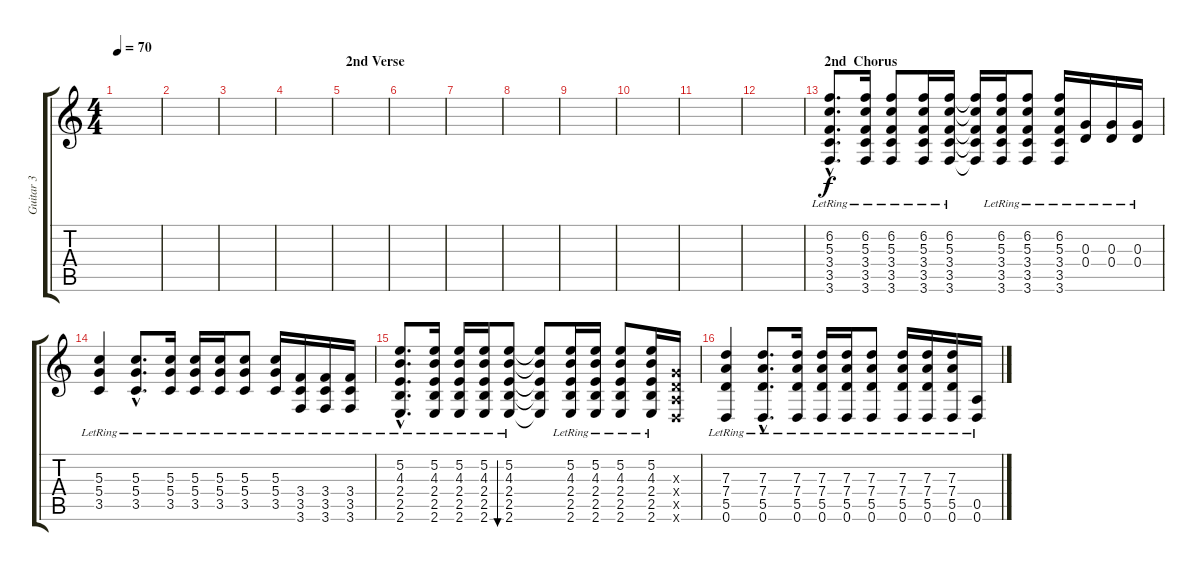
\track ("Guitar 3" "Guitar 3") {instrument overdrivenguitar}
\staff {score tabs}
\tuning (E4 B3 G3 D3 A2 D2) {hide}
\ts (4 4)
\tempo 70
\clef g2
\ks c
|
|
|
|
\section ("" "2nd Verse")
|
|
|
|
|
|
|
|
\section ("" "2nd  Chorus")
(6.2{hac lr} 5.3{hac lr} 3.4{hac lr} 3.5{hac lr} 3.6{hac lr}).8{d} (6.2{lr} 5.3{lr} 3.4{lr} 3.5{lr} 3.6{lr}).16 (6.2{lr} 5.3{lr} 3.4{lr} 3.5{lr} 3.6{lr}).8 (6.2{lr} 5.3{lr} 3.4{lr} 3.5{lr} 3.6{lr}).16 (6.2{lr} 5.3{lr} 3.4{lr} 3.5{lr} 3.6{lr}).16 (6.2{t} 5.3{t} 3.4{t} 3.5{t} 3.6{t}).16 (6.2{lr} 5.3{lr} 3.4{lr} 3.5{lr} 3.6{lr}).16 (6.2{lr} 5.3{lr} 3.4{lr} 3.5{lr} 3.6{lr}).8 (6.2{lr} 5.3{lr} 3.4{lr} 3.5{lr} 3.6{lr}).16 (0.3{lr} 0.4{lr}).16 (0.3{lr} 0.4{lr}).16 (0.3{lr} 0.4{lr}).16 |
(5.3{lr} 5.4{lr} 3.5{lr}).4 (5.3{hac lr} 5.4{hac lr} 3.5{hac lr}).8{d} (5.3{lr} 5.4{lr} 3.5{lr}).16 (5.3{lr} 5.4{lr} 3.5{lr}).16 (5.3{lr} 5.4{lr} 3.5{lr}).16 (5.3{lr} 5.4{lr} 3.5{lr}).8 (5.3{lr} 5.4{lr} 3.5{lr}).16 (3.4{lr} 3.5{lr} 3.6{lr}).16 (3.4{lr} 3.5{lr} 3.6{lr}).16 (3.4{lr} 3.5{lr} 3.6{lr}).16 |
(5.2{hac lr} 4.3{hac lr} 2.4{hac lr} 2.5{hac lr} 2.6{hac lr}).8{d} (5.2{lr} 4.3{lr} 2.4{lr} 2.5{lr} 2.6{lr}).16 (5.2{lr} 4.3{lr} 2.4{lr} 2.5{lr} 2.6{lr}).16 (5.2{lr} 4.3{lr} 2.4{lr} 2.5{lr} 2.6{lr}).16 (5.2{lr} 4.3{lr} 2.4{lr} 2.5{lr} 2.6{lr}).8{bu 60} (5.2{t} 4.3{t} 2.4{t} 2.5{t} 2.6{t}).8 (5.2{lr} 4.3{lr} 2.4{lr} 2.5{lr} 2.6{lr}).16 (5.2{lr} 4.3{lr} 2.4{lr} 2.5{lr} 2.6{lr}).16 (5.2{lr} 4.3{lr} 2.4{lr} 2.5{lr} 2.6{lr}).8 (5.2{lr} 4.3{lr} 2.4{lr} 2.5{lr} 2.6{lr}).16 (0.3{x} 0.4{x} 0.5{x} 0.6{x}).16 |
(7.3{lr} 7.4{lr} 5.5{lr} 0.6{lr}).4 (7.3{hac lr} 7.4{hac lr} 5.5{hac lr} 0.6{hac lr}).8{d} (7.3{lr} 7.4{lr} 5.5{lr} 0.6{lr}).16 (7.3{lr} 7.4{lr} 5.5{lr} 0.6{lr}).16 (7.3{lr} 7.4{lr} 5.5{lr} 0.6{lr}).16 (7.3{lr} 7.4{lr} 5.5{lr} 0.6{lr}).8 (7.3{lr} 7.4{lr} 5.5{lr} 0.6{lr}).16 (7.3{lr} 7.4{lr} 5.5{lr} 0.6{lr}).16 (7.3{lr} 7.4{lr} 5.5{lr} 0.6{lr}).16 (0.5{lr} 0.6{lr}).16
